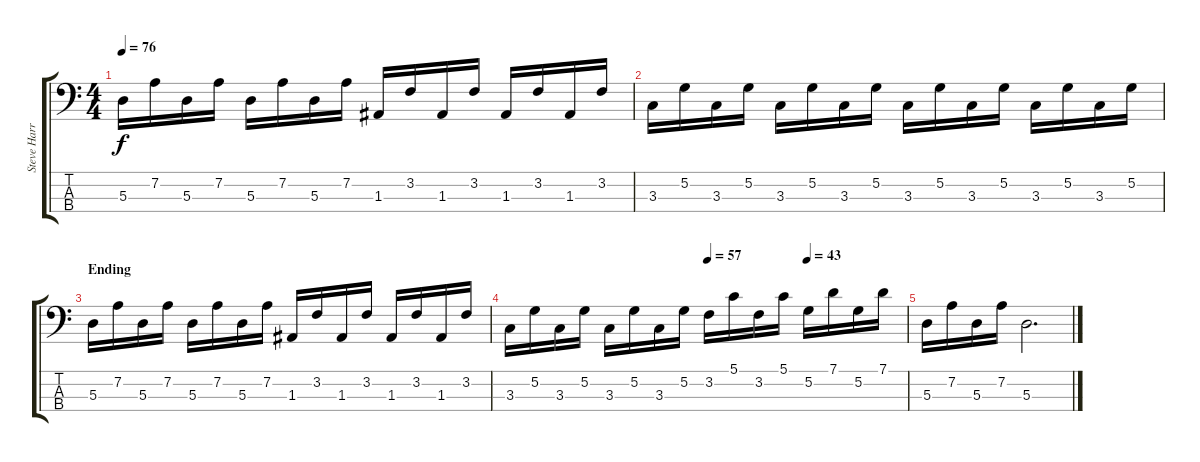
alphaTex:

\track ("Steve Harris" "Steve Harr") {instrument electricbasspick}
\staff {score tabs}
\tuning (G2 D2 A1 E1) {hide}
\ts (4 4)
\tempo 76
\clef f4
\ks c
5.3.16{dy f instrument acousticbass} 7.2.16 5.3.16 7.2.16 5.3.16 7.2.16 5.3.16 7.2.16 1.3.16 3.2.16 1.3.16 3.2.16 1.3.16 3.2.16 1.3.16 3.2.16 |
3.3.16 5.2.16 3.3.16 5.2.16 3.3.16 5.2.16 3.3.16 5.2.16 3.3.16 5.2.16 3.3.16 5.2.16 3.3.16 5.2.16 3.3.16 5.2.16 |
\section ("" "Ending")
5.3.16{volume 11 instrument acousticbass} 7.2.16 5.3.16 7.2.16 5.3.16 7.2.16 5.3.16 7.2.16 1.3.16 3.2.16 1.3.16 3.2.16 1.3.16 3.2.16 1.3.16 3.2.16 |
\tempo (57 0.5)
\tempo (43 0.75)
3.3.16 5.2.16 3.3.16 5.2.16 3.3.16 5.2.16 3.3.16 5.2.16 3.2.16 5.1.16 3.2.16 5.1.16 5.2.16 7.1.16 5.2.16 7.1.16 |
5.3.16 7.2.16 5.3.16 7.2.16 5.3.2{d}
